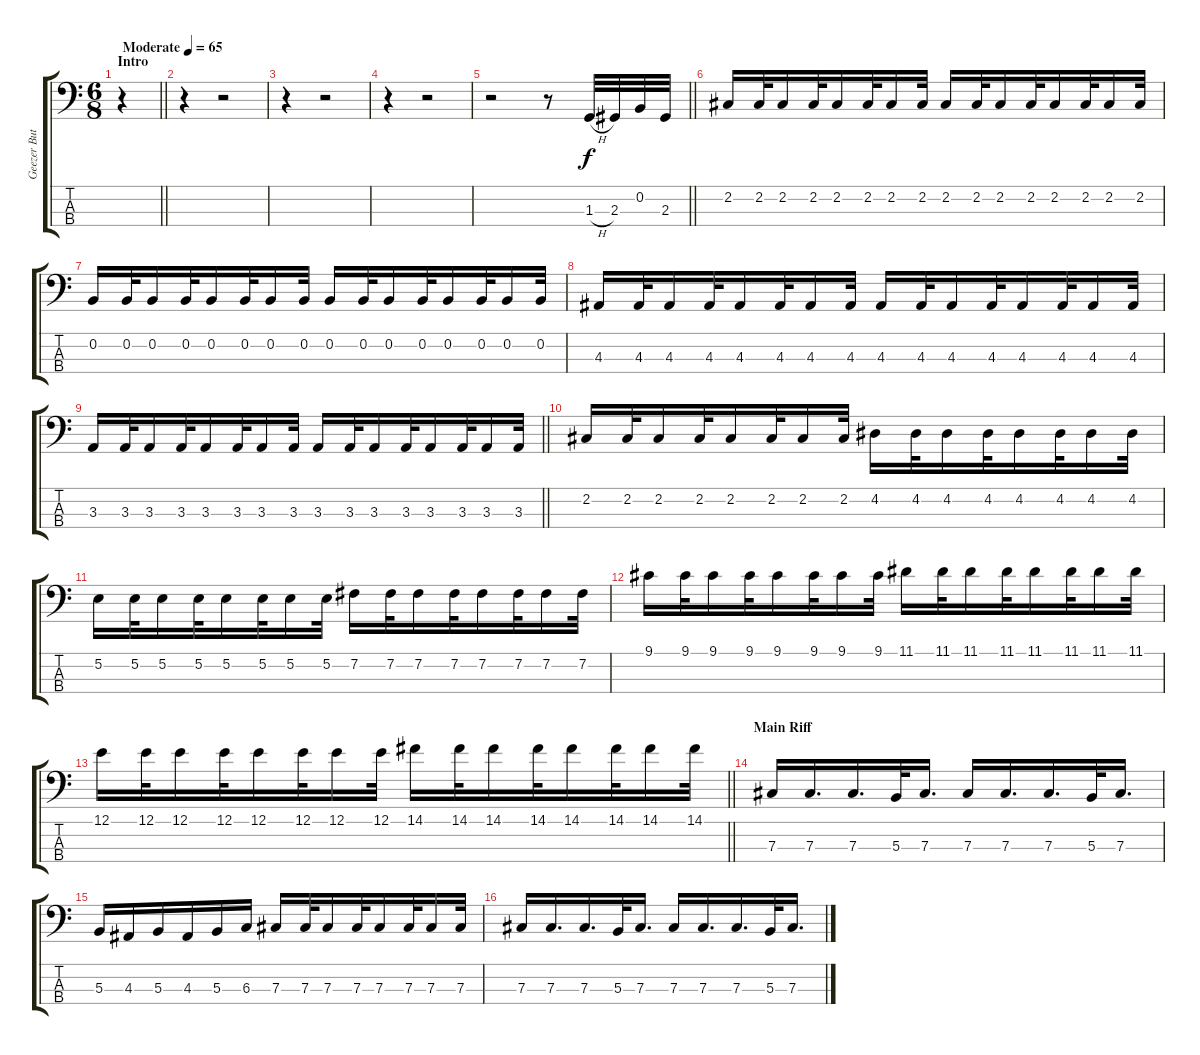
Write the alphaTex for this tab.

\track ("Geezer Butler (Bass)" "Geezer But") {instrument electricbassfinger}
\staff {score tabs}
\tuning (E2 B1 Gb1 Db1) {hide}
\ts (6 8)
\section ("" "Intro")
\tempo (65 "Moderate")
\clef f4
\barLineRight lightlight
\ks c
r.4{dy f instrument electricbassfinger} |
r.4 r.2 |
r.4 r.2 |
r.4 r.2 |
\barLineRight lightlight
r.2 r.8 1.3{h}.32 2.3.32 0.2.32 2.3.32 |
2.2.16 2.2.32 2.2.16 2.2.32 2.2.16 2.2.32 2.2.16 2.2.32 2.2.16 2.2.32 2.2.16 2.2.32 2.2.16 2.2.32 2.2.16 2.2.32 |
0.2.16 0.2.32 0.2.16 0.2.32 0.2.16 0.2.32 0.2.16 0.2.32 0.2.16 0.2.32 0.2.16 0.2.32 0.2.16 0.2.32 0.2.16 0.2.32 |
4.3.16 4.3.32 4.3.16 4.3.32 4.3.16 4.3.32 4.3.16 4.3.32 4.3.16 4.3.32 4.3.16 4.3.32 4.3.16 4.3.32 4.3.16 4.3.32 |
\barLineRight lightlight
3.3.16 3.3.32 3.3.16 3.3.32 3.3.16 3.3.32 3.3.16 3.3.32 3.3.16 3.3.32 3.3.16 3.3.32 3.3.16 3.3.32 3.3.16 3.3.32 |
2.2.16 2.2.32 2.2.16 2.2.32 2.2.16 2.2.32 2.2.16 2.2.32 4.2.16 4.2.32 4.2.16 4.2.32 4.2.16 4.2.32 4.2.16 4.2.32 |
5.2.16 5.2.32 5.2.16 5.2.32 5.2.16 5.2.32 5.2.16 5.2.32 7.2.16 7.2.32 7.2.16 7.2.32 7.2.16 7.2.32 7.2.16 7.2.32 |
9.1.16 9.1.32 9.1.16 9.1.32 9.1.16 9.1.32 9.1.16 9.1.32 11.1.16 11.1.32 11.1.16 11.1.32 11.1.16 11.1.32 11.1.16 11.1.32 |
\barLineRight lightlight
12.1.16 12.1.32 12.1.16 12.1.32 12.1.16 12.1.32 12.1.16 12.1.32 14.1.16 14.1.32 14.1.16 14.1.32 14.1.16 14.1.32 14.1.16 14.1.32 |
\section ("" "Main Riff")
7.3.16 7.3.16{d} 7.3.16{d} 5.3.32 7.3.16{d} 7.3.16 7.3.16{d} 7.3.16{d} 5.3.32 7.3.16{d} |
5.3.16 4.3.16 5.3.16 4.3.16 5.3.16 6.3.16 7.3.16 7.3.32 7.3.16 7.3.32 7.3.16 7.3.32 7.3.16 7.3.32 |
7.3.16 7.3.16{d} 7.3.16{d} 5.3.32 7.3.16{d} 7.3.16 7.3.16{d} 7.3.16{d} 5.3.32 7.3.16{d}
